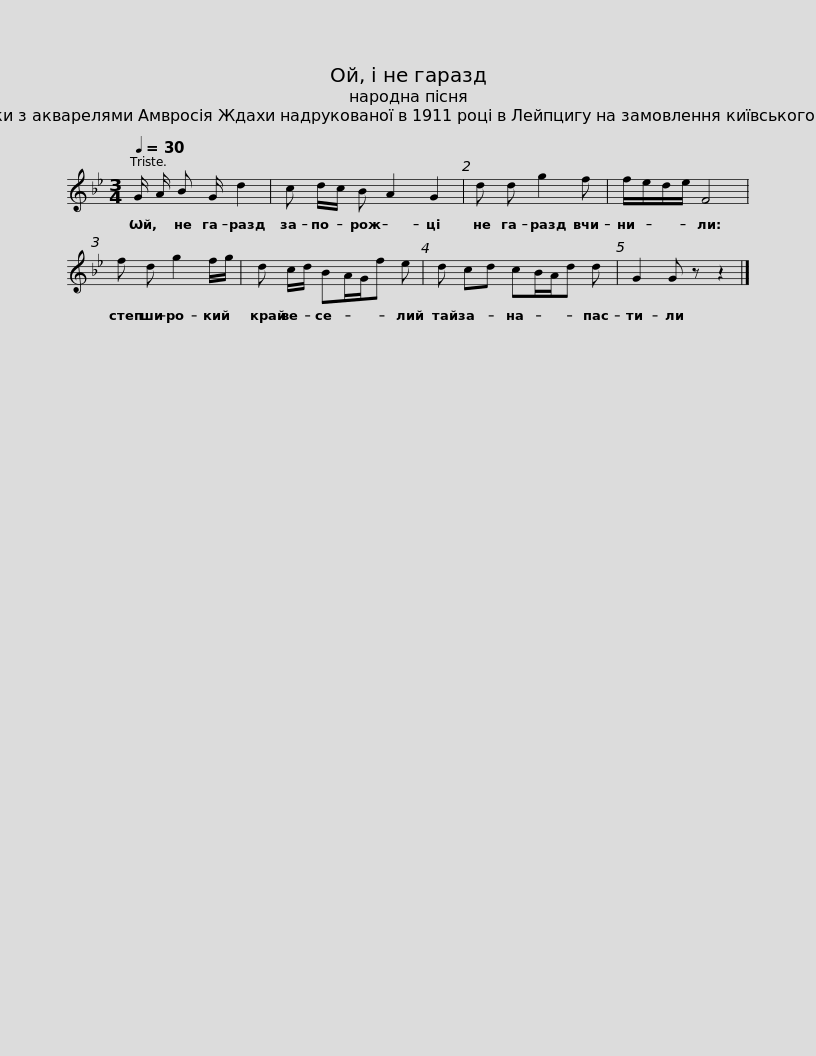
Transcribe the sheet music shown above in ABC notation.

X:1
L:1/8
Q:1/4=30
M:3/4
I:linebreak $
K:Bb
V:1 treble
V:1
 G/ A/ B G/ d2 | c d/c/ B A2 G2 | d d g2 f | f/e/d/e/ F4 |$ f d g2 f/g/ | %5
 d c/d/ BA/G/f e | d cd cB/A/d d | G2 G z z2 |] %8
